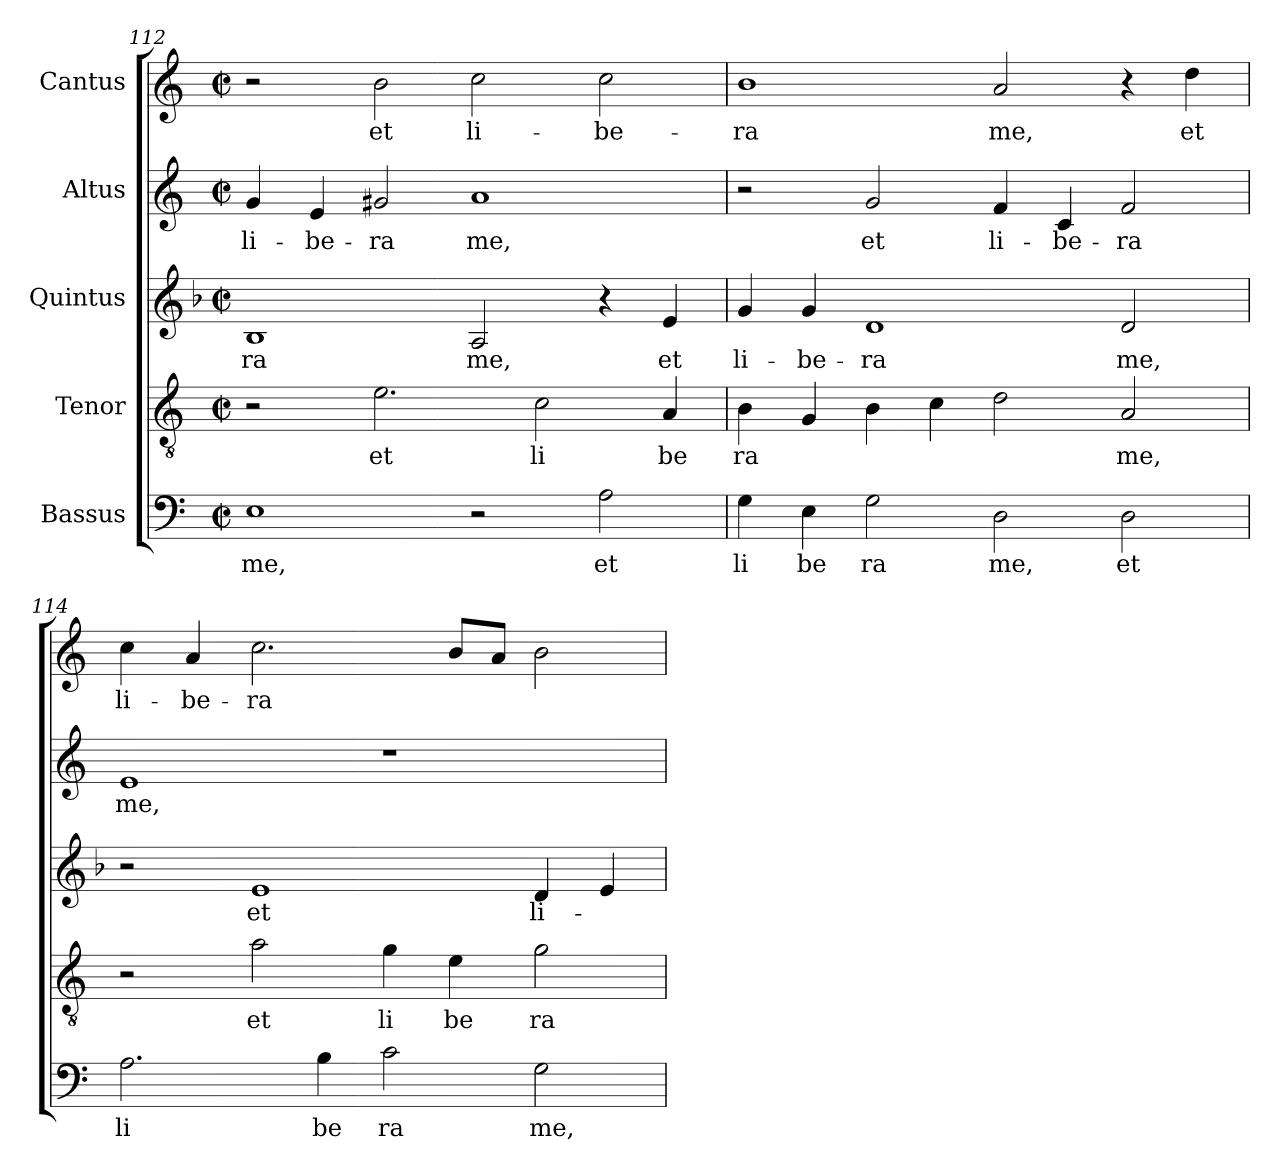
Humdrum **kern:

**kern	**text	**kern	**text	**kern	**text	**kern	**text	**kern	**text
*part5	*part5	*part4	*part4	*part3	*part3	*part2	*part2	*part1	*part1
*staff5	*staff5	*staff4	*staff4	*staff3	*staff3	*staff2	*staff2	*staff1	*staff1
*I"Bassus	*	*I"Tenor	*	*I"Quintus	*	*I"Altus	*	*I"Cantus	*
*clefF4	*	*clefGv2	*	*clefG2	*	*clefG2	*	*clefG2	*
*	*	*k[]	*	*k[b-]	*	*k[]	*	*	*
*	*	*C:	*	*F:	*	*C:	*	*	*
*M2/2	*	*M2/2	*	*M2/2	*	*M2/2	*	*M2/2	*
*met(c|)	*	*met(c|)	*	*met(c|)	*	*met(c|)	*	*met(c|)	*
=112	=112	=112	=112	=112	=112	=112	=112	=112	=112
!	!LO:LY:b:cj	!	!	!	!LO:LY:b:cj	!	!LO:LY:b:cj	!	!
1E	me,	2r	.	1B-	-ra	4g/	li-	2r	.
!	!	!	!	!	!	!	!LO:LY:b:cj	!	!
.	.	.	.	.	.	4e/	-be-	.	.
!	!	!	!LO:LY:b:cj	!	!	!	!LO:LY:b:cj	!	!LO:LY:b:cj
.	.	2.e\	et	.	.	2g#X/	-ra	2b\	et
!	!	!	!	!	!LO:LY:b:cj	!	!LO:LY:b:cj	!	!LO:LY:b:cj
2r	.	.	.	2A/	me,	1a	me,	2cc\	li-
!	!	!	!LO:LY:b:cj	!	!	!	!	!	!
.	.	2c\	li	.	.	.	.	.	.
!	!LO:LY:b:cj	!	!	!	!	!	!	!	!LO:LY:b:cj
2A\	et	.	.	4r	.	.	.	2cc\	-be-
!	!	!	!LO:LY:b:cj	!	!LO:LY:b:cj	!	!	!	!
.	.	4A/	be	4e/	et	.	.	.	.
=113	=113	=113	=113	=113	=113	=113	=113	=113	=113
!	!LO:LY:b:cj	!	!LO:LY:b:cj	!	!LO:LY:b:cj	!	!	!	!LO:LY:b:cj
4G\	li	4B\	ra	4g/	li-	2r	.	1b	-ra
!	!LO:LY:b:cj	!	!	!	!LO:LY:b:cj	!	!	!	!
4E\	be	4G/	.	4g/	-be-	.	.	.	.
!	!LO:LY:b:cj	!	!	!	!LO:LY:b:cj	!	!LO:LY:b:cj	!	!
2G\	ra	4B\	.	1d	-ra	2g/	et	.	.
.	.	4c\	.	.	.	.	.	.	.
!	!LO:LY:b:cj	!	!	!	!	!	!LO:LY:b:cj	!	!LO:LY:b:cj
2D\	me,	2d\	.	.	.	4f/	li-	2a/	me,
!	!	!	!	!	!	!	!LO:LY:b:cj	!	!
.	.	.	.	.	.	4c/	-be-	.	.
!	!LO:LY:b:cj	!	!LO:LY:b:cj	!	!LO:LY:b:cj	!	!LO:LY:b:cj	!	!
2D\	et	2A/	me,	2d/	me,	2f/	-ra	4r	.
!	!	!	!	!	!	!	!	!	!LO:LY:b:cj
.	.	.	.	.	.	.	.	4dd\	et
=114	=114	=114	=114	=114	=114	=114	=114	=114	=114
!	!LO:LY:b:cj	!	!	!	!	!	!LO:LY:b:cj	!	!LO:LY:b:cj
2.A\	li	2r	.	2r	.	1e	me,	4cc\	li-
!	!	!	!	!	!	!	!	!	!LO:LY:b:cj
.	.	.	.	.	.	.	.	4a/	-be-
!	!	!	!LO:LY:b:cj	!	!LO:LY:b:cj	!	!	!	!LO:LY:b:cj
.	.	2a\	et	1e	et	.	.	2.cc\	-ra
!	!LO:LY:b:cj	!	!	!	!	!	!	!	!
4B\	be	.	.	.	.	.	.	.	.
!	!LO:LY:b:cj	!	!LO:LY:b:cj	!	!	!	!	!	!
2c\	ra	4g\	li	.	.	1r	.	.	.
!	!	!	!LO:LY:b:cj	!	!	!	!	!	!
.	.	4e\	be	.	.	.	.	8b/L	.
.	.	.	.	.	.	.	.	8a/J	.
!	!LO:LY:b:cj	!	!LO:LY:b:cj	!	!LO:LY:b:cj	!	!	!	!
2G\	me,	2g\	ra	4d/	li-	.	.	2b\	.
.	.	.	.	4e/	.	.	.	.	.
=	=	=	=	=	=	=	=	=	=
*-	*-	*-	*-	*-	*-	*-	*-	*-	*-
